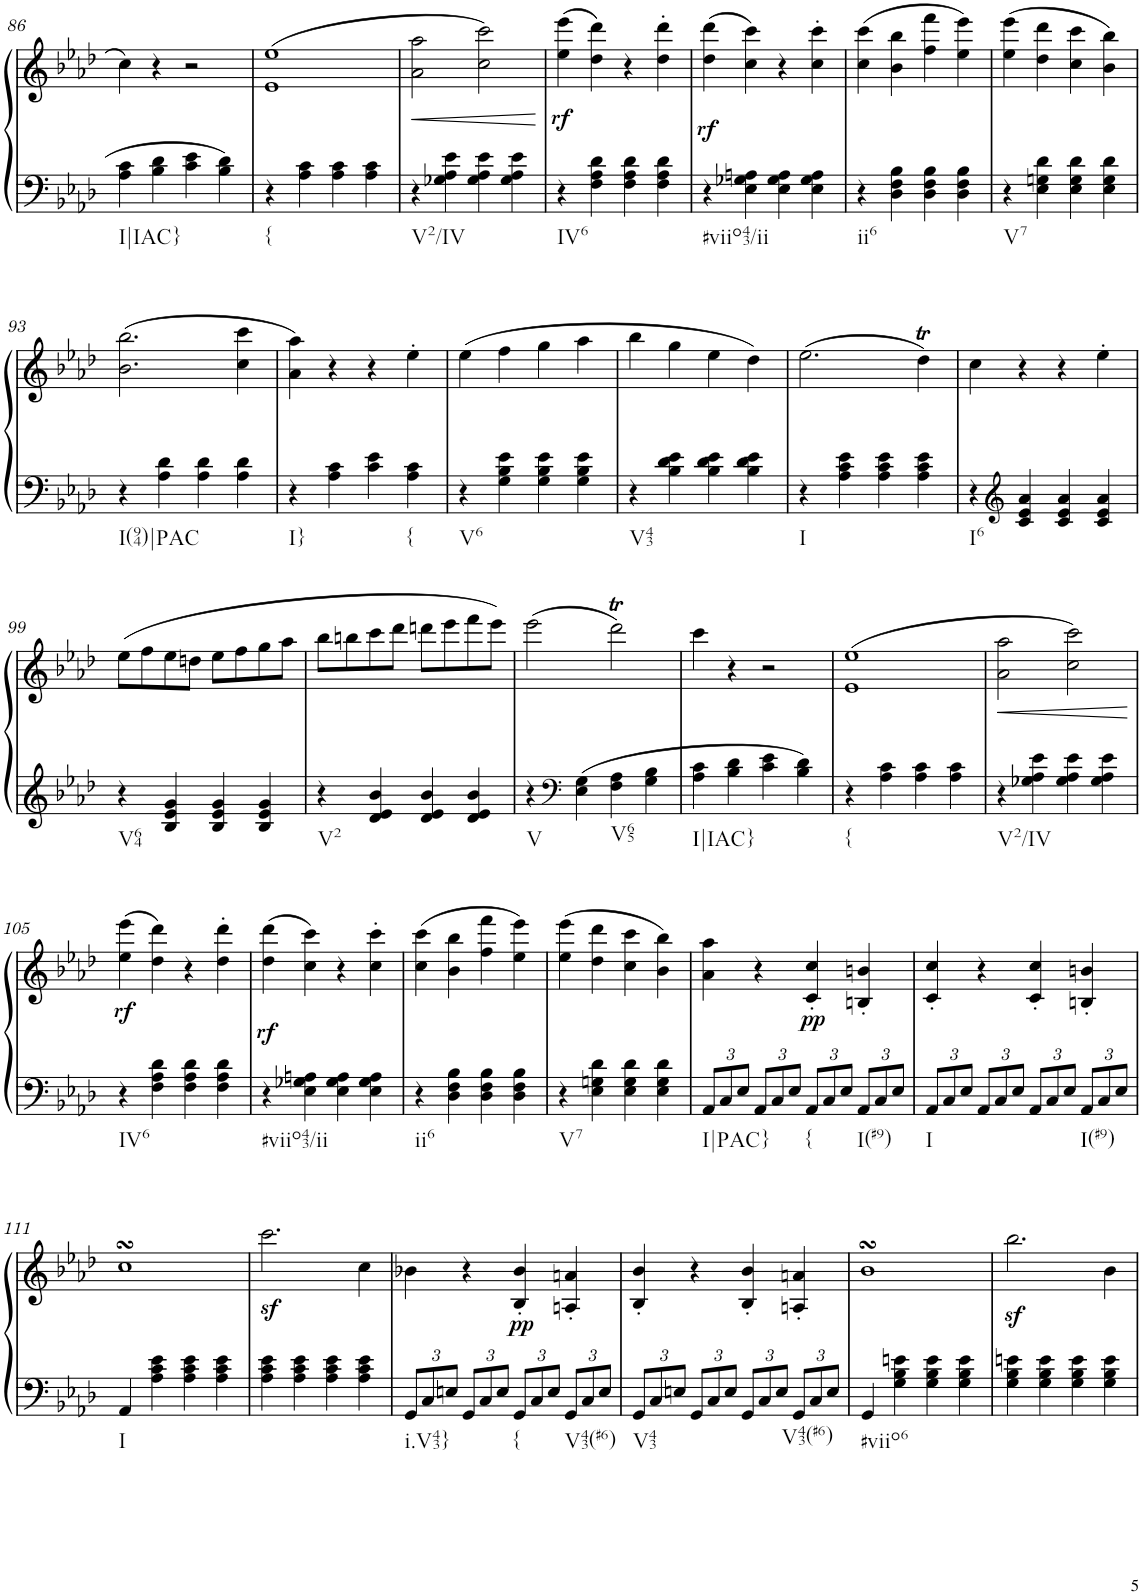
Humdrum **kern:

**kern	**kern	**dynam
*part1	*part1	*part1
*staff2	*staff1	*staff1/2
*I"Piano	*	*
*I'Pno.	*	*
!!LO:PB:g=z
*clefF4	*clefG2	*
*k[b-e-a-d-]	*k[b-e-a-d-]	*
*A-:	*A-:	*
*M2/2	*M2/2	*
*met(c|)	*met(c|)	*
=86	=86	=86
!LO:TX:b:t=I|IAC}	!	!
4A-\ 4c\	4cc\	.
4B-\ 4d-\	4r	.
4c\ 4e-\	2r	.
4B-\ 4d-\	.	.
=87	=87	=87
!LO:TX:b:t={	!	!
4r	(1e- 1ee-	.
4A-\ 4c\	.	.
4A-\ 4c\	.	.
4A-\ 4c\	.	.
=88	=88	=88
!LO:TX:b:t=V2/IV	!	!
!	!	!LO:HP:b
4r	2a-\ 2aa-\	<
4G-X\ 4A-\ 4e-\	.	.
4G-\ 4A-\ 4e-\	2cc\ 2ccc\)	.
4G-\ 4A-\ 4e-\	.	.
.	.	[
=89	=89	=89
!LO:TX:b:t=IV6	!	!
!	!	!LO:DY:b
4r	(4ee-\ 4eee-\	rf
4F\ 4A-\ 4d-\	4dd-\ 4ddd-\)	.
4F\ 4A-\ 4d-\	4r	.
4F\ 4A-\ 4d-\	4dd-\' 4ddd-\'	.
=90	=90	=90
!LO:TX:b:t=#viio43/ii	!	!
!	!	!LO:DY:b
4r	(4dd-\ 4ddd-\	rf
4E-\ 4G-X\ 4An\	4cc\ 4ccc\)	.
4E-\ 4G-\ 4A\	4r	.
4E-\ 4G-\ 4A\	4cc\' 4ccc\'	.
=91	=91	=91
!LO:TX:b:t=ii6	!	!
4r	(4cc\ 4ccc\	.
4D-\ 4F\ 4B-\	4b-\ 4bb-\	.
4D-\ 4F\ 4B-\	4ff\ 4fff\	.
4D-\ 4F\ 4B-\	4ee-\ 4eee-\)	.
=92	=92	=92
!LO:TX:b:t=V7	!	!
4r	(4ee-\ 4eee-\	.
4E-\ 4Gn\ 4d-\	4dd-\ 4ddd-\	.
4E-\ 4G\ 4d-\	4cc\ 4ccc\	.
4E-\ 4G\ 4d-\	4b-\ 4bb-\)	.
!!LO:LB:g=z
=93	=93	=93
!LO:TX:b:t=I(94)|PAC	!	!
4r	(2.b-\ 2.bb-\	.
4A-\ 4d-\	.	.
4A-\ 4d-\	.	.
4A-\ 4d-\	4cc\ 4ccc\	.
=94	=94	=94
!LO:TX:b:t=I}	!	!
4r	4a-\ 4aa-\)	.
4A-\ 4c\	4r	.
4c\ 4e-\	4r	.
!LO:TX:b:t={	!	!
4A-\ 4c\	4ee-'\	.
=95	=95	=95
!LO:TX:b:t=V6	!	!
4r	(4ee-\	.
4G\ 4B-\ 4e-\	4ff\	.
4G\ 4B-\ 4e-\	4gg\	.
4G\ 4B-\ 4e-\	4aa-\	.
=96	=96	=96
!LO:TX:b:t=V43	!	!
4r	4bb-\	.
4B-\ 4d-\ 4e-\	4gg\	.
4B-\ 4d-\ 4e-\	4ee-\	.
4B-\ 4d-\ 4e-\	4dd-\)	.
=97	=97	=97
!LO:TX:b:t=I	!	!
4r	(2.ee-\	.
4A-\ 4c\ 4e-\	.	.
4A-\ 4c\ 4e-\	.	.
4A-\ 4c\ 4e-\	4dd-T\)	.
=98	=98	=98
!LO:TX:b:t=I6	!	!
4r	4cc\	.
*clefG2	*	*
4c/ 4e-/ 4a-/	4r	.
4c/ 4e-/ 4a-/	4r	.
4c/ 4e-/ 4a-/	4ee-'\	.
!!LO:LB:g=z
=99	=99	=99
!LO:TX:b:t=V64	!	!
4r	(8ee-\L	.
.	8ff\	.
4B-/ 4e-/ 4g/	8ee-\	.
.	8ddn\J	.
4B-/ 4e-/ 4g/	8ee-\L	.
.	8ff\	.
4B-/ 4e-/ 4g/	8gg\	.
.	8aa-\J	.
=100	=100	=100
!LO:TX:b:t=V2	!	!
4r	8bb-\L	.
.	8bbn\	.
4d-/ 4e-/ 4b-/	8ccc\	.
.	8ddd-\J	.
4d-/ 4e-/ 4b-/	8dddn\L	.
.	8eee-\	.
4d-/ 4e-/ 4b-/	8fff\	.
.	8eee-\J)	.
=101	=101	=101
!LO:TX:b:t=V	!	!
4r	(2eee-\	.
*clefF4	*	*
4E-\ 4G\	.	.
!LO:TX:b:t=V65	!	!
4F\ 4A-\	2ddd-T\)	.
4G\ 4B-\	.	.
=102	=102	=102
!LO:TX:b:t=I|IAC}	!	!
4A-\ 4c\	4ccc\	.
4B-\ 4d-\	4r	.
4c\ 4e-\	2r	.
4B-\ 4d-\	.	.
=103	=103	=103
!LO:TX:b:t={	!	!
4r	(1e- 1ee-	.
4A-\ 4c\	.	.
4A-\ 4c\	.	.
4A-\ 4c\	.	.
=104	=104	=104
!LO:TX:b:t=V2/IV	!	!
!	!	!LO:HP:b
4r	2a-\ 2aa-\	<
4G-X\ 4A-\ 4e-\	.	.
4G-\ 4A-\ 4e-\	2cc\ 2ccc\)	.
4G-\ 4A-\ 4e-\	.	.
.	.	[
!!LO:LB:g=z
=105	=105	=105
!LO:TX:b:t=IV6	!	!
4r	(4ee-\ 4eee-\	.
!	!	!LO:DY:b
4F\ 4A-\ 4d-\	4dd-\ 4ddd-\)	rf
4F\ 4A-\ 4d-\	4r	.
4F\ 4A-\ 4d-\	4dd-\' 4ddd-\'	.
=106	=106	=106
!LO:TX:b:t=#viio43/ii	!	!
!	!	!LO:DY:b
4r	(4dd-\ 4ddd-\	rf
4E-\ 4G-X\ 4An\	4cc\ 4ccc\)	.
4E-\ 4G-\ 4A\	4r	.
4E-\ 4G-\ 4A\	4cc\' 4ccc\'	.
=107	=107	=107
!LO:TX:b:t=ii6	!	!
4r	(4cc\ 4ccc\	.
4D-\ 4F\ 4B-\	4b-\ 4bb-\	.
4D-\ 4F\ 4B-\	4ff\ 4fff\	.
4D-\ 4F\ 4B-\	4ee-\ 4eee-\)	.
=108	=108	=108
!LO:TX:b:t=V7	!	!
4r	(4ee-\ 4eee-\	.
4E-\ 4Gn\ 4d-\	4dd-\ 4ddd-\	.
4E-\ 4G\ 4d-\	4cc\ 4ccc\	.
4E-\ 4G\ 4d-\	4b-\ 4bb-\)	.
=109	=109	=109
*Xbrackettup	*	*
*	*^	*
!LO:TX:b:t=I|PAC}	!	!	!
12AA-/L	4a-\ 4aa-\	3..ryy	.
12C/	.	.	.
12E-/J	.	.	.
12AA-/L	4r	.	.
12C/	.	.	.
12E-/J	.	.	.
!LO:TX:b:t={	!	!	!
12AA-/L	4c/' 4cc/'	.	.
!	!	!	!LO:DY:b
12C/	.	3ryy	pp
12E-/J	.	.	.
!LO:TX:b:t=I(#9)	!	!	!
12AA-/L	4Bn/' 4bn/'	.	.
12C/	.	.	.
12E-/J	.	12ryy	.
=110	=110	=110	=110
!LO:TX:b:t=I	!	!	!
*	*v	*v	*
12AA-/L	4c/' 4cc/'	.
12C/	.	.
12E-/J	.	.
12AA-/L	4r	.
12C/	.	.
12E-/J	.	.
12AA-/L	4c/' 4cc/'	.
12C/	.	.
12E-/J	.	.
!LO:TX:b:t=I(#9)	!	!
12AA-/L	4Bn/' 4bn/'	.
12C/	.	.
12E-/J	.	.
!!LO:LB:g=z
=111	=111	=111
!LO:TX:b:t=I	!	!
4AA-/	1ccsSsS	.
4A-\ 4c\ 4e-\	.	.
4A-\ 4c\ 4e-\	.	.
4A-\ 4c\ 4e-\	.	.
=112	=112	=112
4A-\ 4c\ 4e-\	2.cccz<\	.
4A-\ 4c\ 4e-\	.	.
4A-\ 4c\ 4e-\	.	.
4A-\ 4c\ 4e-\	4cc\	.
=113	=113	=113
*	*^	*
!LO:TX:b:t=i.V43}	!	!	!
12GG/L	4b-X\	3..ryy	.
12C/	.	.	.
12En/J	.	.	.
12GG/L	4r	.	.
12C/	.	.	.
12E/J	.	.	.
!LO:TX:b:t={	!	!	!
12GG/L	4B-/' 4b-/'	.	.
!	!	!	!LO:DY:b
12C/	.	3ryy	pp
12E/J	.	.	.
!LO:TX:b:t=V43(#6)	!	!	!
12GG/L	4An/' 4an/'	.	.
12C/	.	.	.
12E/J	.	12ryy	.
=114	=114	=114	=114
!LO:TX:b:t=V43	!	!	!
*	*v	*v	*
12GG/L	4B-/' 4b-/'	.
12C/	.	.
12En/J	.	.
12GG/L	4r	.
12C/	.	.
12E/J	.	.
12GG/L	4B-/' 4b-/'	.
12C/	.	.
12E/J	.	.
!LO:TX:b:t=V43(#6)	!	!
12GG/L	4An/' 4an/'	.
12C/	.	.
12E/J	.	.
=115	=115	=115
!LO:TX:b:t=#viio6	!	!
4GG/	1b-sSSS	.
4G\ 4B-\ 4en\	.	.
4G\ 4B-\ 4e\	.	.
4G\ 4B-\ 4e\	.	.
=116	=116	=116
4G\ 4B-\ 4en\	2.bb-z<\	.
4G\ 4B-\ 4e\	.	.
4G\ 4B-\ 4e\	.	.
4G\ 4B-\ 4e\	4b-\	.
=	=	=
*-	*-	*-
